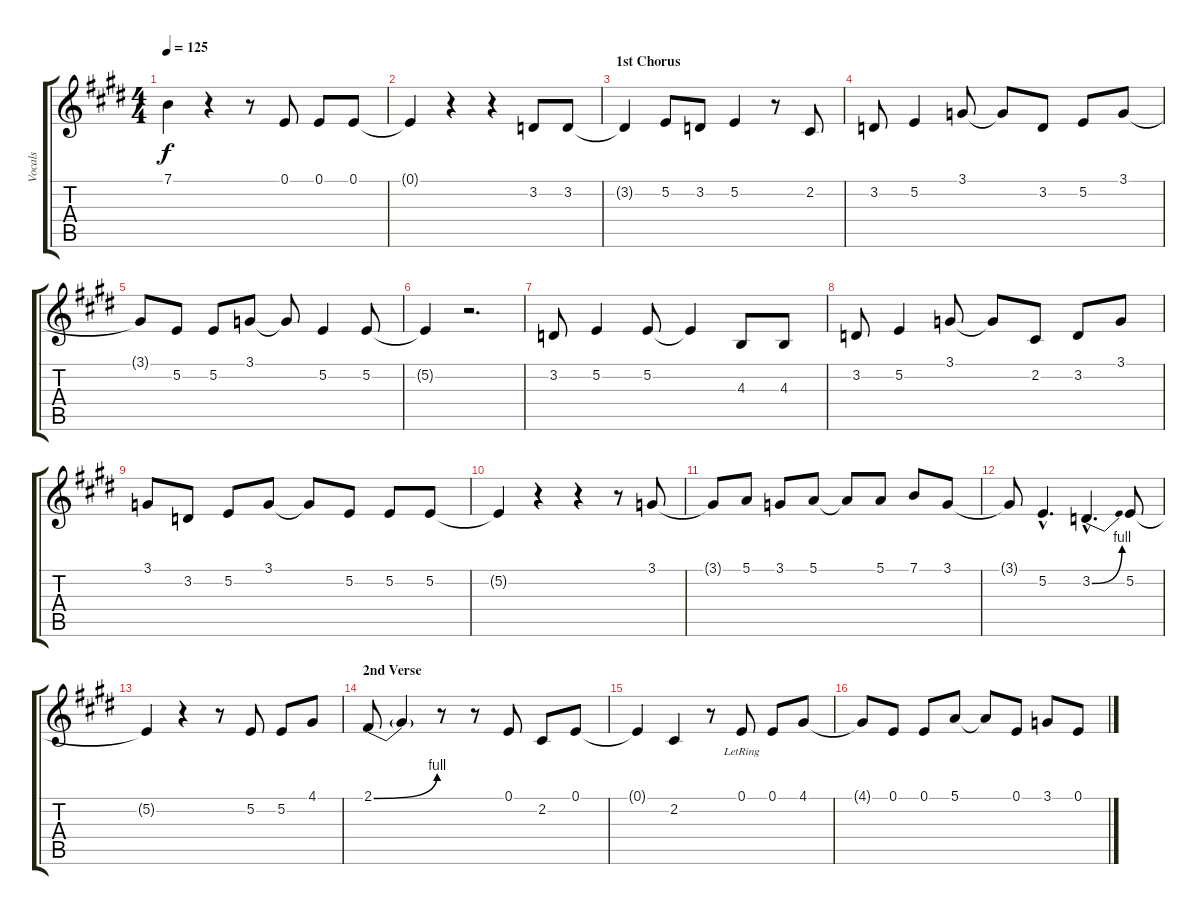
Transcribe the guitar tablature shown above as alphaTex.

\track ("Vocals" "Vocals") {instrument lead6voice}
\staff {score tabs}
\tuning (E4 B3 G3 D3 A2 E2) {hide}
\ts (4 4)
\tempo 125
\clef g2
\ks e
7.1{t}.4{dy f} r.4 r.8 0.1.8 0.1.8 0.1.8 |
0.1{t}.4 r.4 r.4 3.2.8 3.2.8 |
\section ("" "1st Chorus")
3.2{t}.4 5.2.8 3.2.8 5.2.4 r.8 2.2.8 |
3.2.8 5.2.4 3.1.8 3.1{t}.8 3.2.8 5.2.8 3.1.8 |
3.1{t}.8 5.2.8 5.2.8 3.1.8 3.1{t}.8 5.2.4 5.2.8 |
5.2{t}.4 r.2{d} |
3.2.8 5.2.4 5.2.8 5.2{t}.4 4.3.8 4.3.8 |
3.2.8 5.2.4 3.1.8 3.1{t}.8 2.2.8 3.2.8 3.1.8 |
3.1.8 3.2.8 5.2.8 3.1.8 3.1{t}.8 5.2.8 5.2.8 5.2.8 |
5.2{t}.4 r.4 r.4 r.8 3.1.8 |
3.1{t}.8 5.1.8 3.1.8 5.1.8 5.1{t}.8 5.1.8 7.1.8 3.1.8 |
3.1{t}.8 5.2{hac}.4{d} 3.2{be (bend 0 0 60 4) hac}.4{d} 5.2.8 |
5.2{t}.4 r.4 r.8 5.2.8 5.2.8 4.1.8 |
\section ("" "2nd Verse")
2.1{be (bend 0 0 60 4)}.8 2.1{t}.4 r.8 r.8 0.1.8 2.2.8 0.1.8 |
0.1{t}.4 2.2.4 r.8 0.1{lr}.8 0.1.8 4.1.8 |
4.1{t}.8 0.1.8 0.1.8 5.1.8 5.1{t}.8 0.1.8 3.1.8 0.1.8
